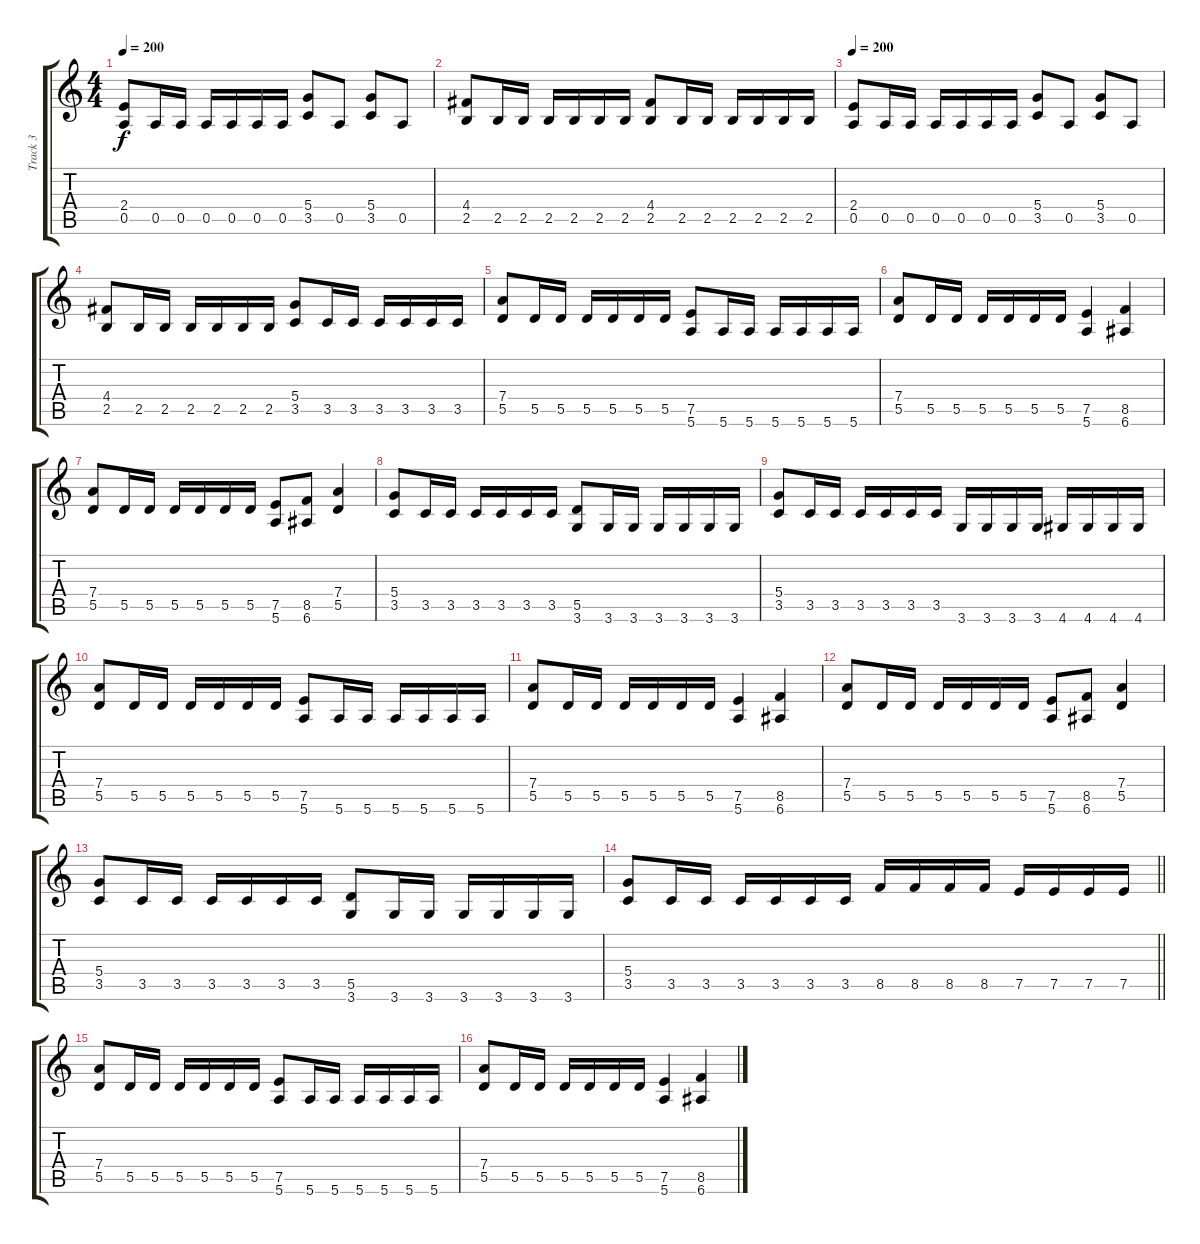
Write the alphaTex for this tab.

\track ("Track 3" "Track 3") {instrument overdrivenguitar}
\staff {score tabs}
\tuning (E4 B3 G3 D3 A2 E2) {hide}
\ts (4 4)
\tempo 200
\clef g2
\ks c
(2.4 0.5).8{dy f} 0.5.16 0.5.16 0.5.16 0.5.16 0.5.16 0.5.16 (5.4 3.5).8 0.5.8 (5.4 3.5).8 0.5.8 |
(4.4 2.5).8 2.5.16 2.5.16 2.5.16 2.5.16 2.5.16 2.5.16 (4.4 2.5).8 2.5.16 2.5.16 2.5.16 2.5.16 2.5.16 2.5.16 |
\tempo 200
(2.4 0.5).8 0.5.16 0.5.16 0.5.16 0.5.16 0.5.16 0.5.16 (5.4 3.5).8 0.5.8 (5.4 3.5).8 0.5.8 |
(4.4 2.5).8 2.5.16 2.5.16 2.5.16 2.5.16 2.5.16 2.5.16 (5.4 3.5).8 3.5.16 3.5.16 3.5.16 3.5.16 3.5.16 3.5.16 |
(7.4 5.5).8 5.5.16 5.5.16 5.5.16 5.5.16 5.5.16 5.5.16 (7.5 5.6).8 5.6.16 5.6.16 5.6.16 5.6.16 5.6.16 5.6.16 |
(7.4 5.5).8 5.5.16 5.5.16 5.5.16 5.5.16 5.5.16 5.5.16 (7.5 5.6).4 (8.5 6.6).4 |
(7.4 5.5).8 5.5.16 5.5.16 5.5.16 5.5.16 5.5.16 5.5.16 (7.5 5.6).8 (8.5 6.6).8 (7.4 5.5).4 |
(5.4 3.5).8 3.5.16 3.5.16 3.5.16 3.5.16 3.5.16 3.5.16 (5.5 3.6).8 3.6.16 3.6.16 3.6.16 3.6.16 3.6.16 3.6.16 |
(5.4 3.5).8 3.5.16 3.5.16 3.5.16 3.5.16 3.5.16 3.5.16 3.6.16 3.6.16 3.6.16 3.6.16 4.6.16 4.6.16 4.6.16 4.6.16 |
(7.4 5.5).8 5.5.16 5.5.16 5.5.16 5.5.16 5.5.16 5.5.16 (7.5 5.6).8 5.6.16 5.6.16 5.6.16 5.6.16 5.6.16 5.6.16 |
(7.4 5.5).8 5.5.16 5.5.16 5.5.16 5.5.16 5.5.16 5.5.16 (7.5 5.6).4 (8.5 6.6).4 |
(7.4 5.5).8 5.5.16 5.5.16 5.5.16 5.5.16 5.5.16 5.5.16 (7.5 5.6).8 (8.5 6.6).8 (7.4 5.5).4 |
(5.4 3.5).8 3.5.16 3.5.16 3.5.16 3.5.16 3.5.16 3.5.16 (5.5 3.6).8 3.6.16 3.6.16 3.6.16 3.6.16 3.6.16 3.6.16 |
\barLineRight lightlight
(5.4 3.5).8 3.5.16 3.5.16 3.5.16 3.5.16 3.5.16 3.5.16 8.5.16 8.5.16 8.5.16 8.5.16 7.5.16 7.5.16 7.5.16 7.5.16 |
\section ("" "")
(7.4 5.5).8 5.5.16 5.5.16 5.5.16 5.5.16 5.5.16 5.5.16 (7.5 5.6).8 5.6.16 5.6.16 5.6.16 5.6.16 5.6.16 5.6.16 |
(7.4 5.5).8 5.5.16 5.5.16 5.5.16 5.5.16 5.5.16 5.5.16 (7.5 5.6).4 (8.5 6.6).4
